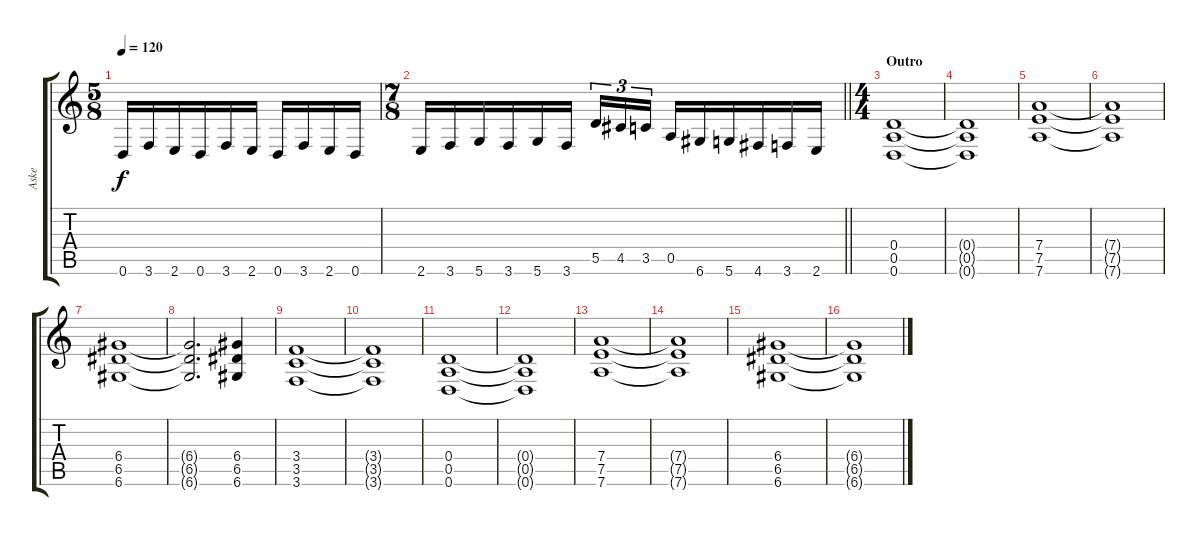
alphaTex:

\track ("Aske" "Aske") {instrument overdrivenguitar}
\staff {score tabs}
\tuning (E4 B3 G3 D3 A2 D2) {hide}
\ts (5 8)
\tempo 120
\clef g2
\ks c
0.6.16{dy f} 3.6.16 2.6.16 0.6.16 3.6.16 2.6.16 0.6.16 3.6.16 2.6.16 0.6.16 |
\ts (7 8)
\barLineRight lightlight
2.6.16 3.6.16 5.6.16 3.6.16 5.6.16 3.6.16 5.5.16{tu (3 2)} 4.5.16{tu (3 2)} 3.5.16{tu (3 2)} 0.5.16 6.6.16 5.6.16 4.6.16 3.6.16 2.6.16 |
\ts (4 4)
\section ("" "Outro")
(0.4 0.5 0.6).1 |
(0.4{t} 0.5{t} 0.6{t}).1 |
(7.4 7.5 7.6).1 |
(7.4{t} 7.5{t} 7.6{t}).1 |
(6.4 6.5 6.6).1 |
(6.4{t} 6.5{t} 6.6{t}).2{d} (6.4 6.5 6.6).4 |
(3.4 3.5 3.6).1 |
(3.4{t} 3.5{t} 3.6{t}).1 |
(0.4 0.5 0.6).1 |
(0.4{t} 0.5{t} 0.6{t}).1 |
(7.4 7.5 7.6).1 |
(7.4{t} 7.5{t} 7.6{t}).1 |
(6.4 6.5 6.6).1 |
(6.4{t} 6.5{t} 6.6{t}).1
